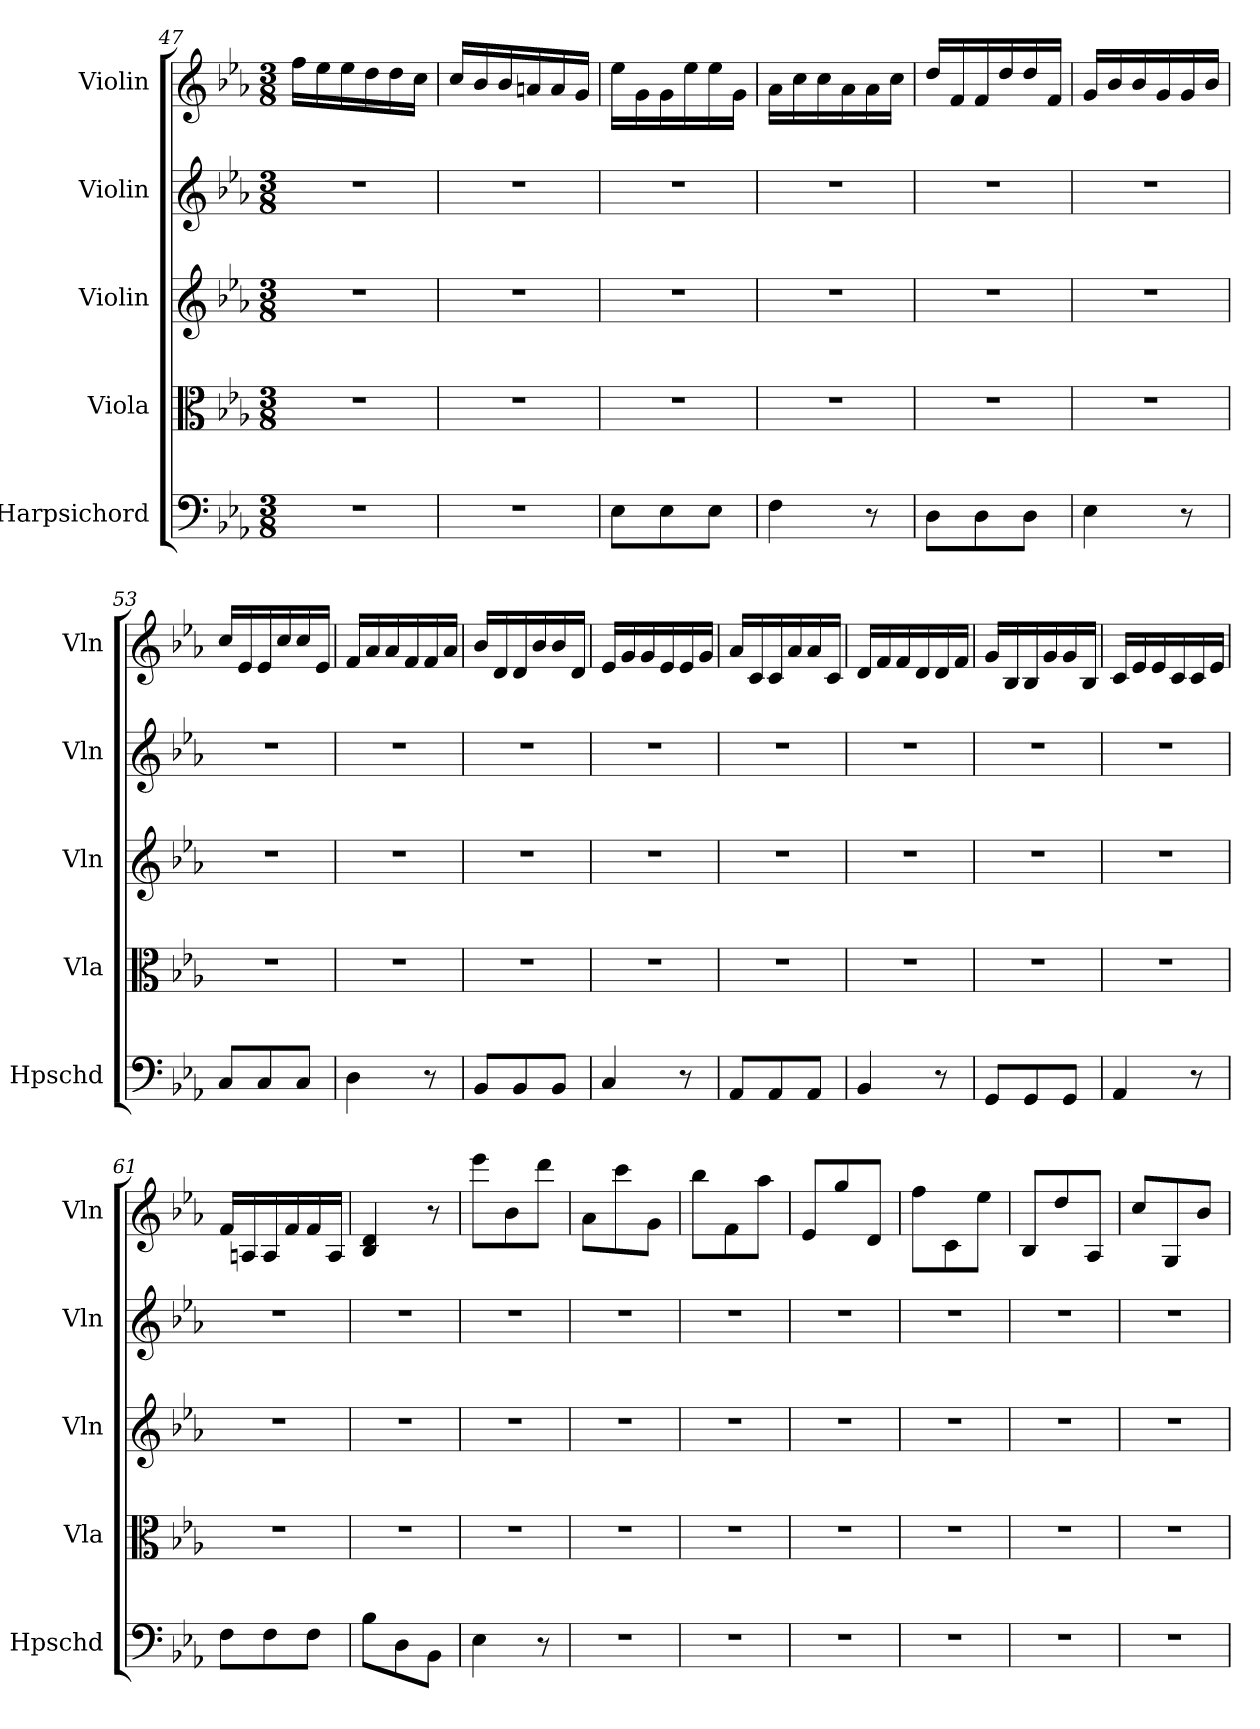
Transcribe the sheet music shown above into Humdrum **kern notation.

**kern	**kern	**kern	**kern	**kern
*part5	*part4	*part3	*part2	*part1
*staff5	*staff4	*staff3	*staff2	*staff1
*I"Harpsichord	*I"Viola	*I"Violin	*I"Violin	*I"Violin
*I'Hpschd	*I'Vla	*I'Vln	*I'Vln	*I'Vln
*clefF4	*clefC3	*clefG2	*clefG2	*clefG2
*k[b-e-a-]	*k[b-e-a-]	*k[b-e-a-]	*k[b-e-a-]	*k[b-e-a-]
*E-:	*E-:	*E-:	*E-:	*E-:
*M3/8	*M3/8	*M3/8	*M3/8	*M3/8
=47	=47	=47	=47	=47
4.r	4.r	4.r	4.r	16ff\LL
.	.	.	.	16ee-\
.	.	.	.	16ee-\
.	.	.	.	16dd\
.	.	.	.	16dd\
.	.	.	.	16cc\JJ
=48	=48	=48	=48	=48
4.r	4.r	4.r	4.r	16cc/LL
.	.	.	.	16b-/
.	.	.	.	16b-/
.	.	.	.	16an/
.	.	.	.	16a/
.	.	.	.	16g/JJ
=49	=49	=49	=49	=49
8E-\L	4.r	4.r	4.r	16ee-\LL
.	.	.	.	16g\
8E-\	.	.	.	16g\
.	.	.	.	16ee-\
8E-\J	.	.	.	16ee-\
.	.	.	.	16g\JJ
=50	=50	=50	=50	=50
4F\	4.r	4.r	4.r	16a-\LL
.	.	.	.	16cc\
.	.	.	.	16cc\
.	.	.	.	16a-\
8r	.	.	.	16a-\
.	.	.	.	16cc\JJ
=51	=51	=51	=51	=51
8D\L	4.r	4.r	4.r	16dd/LL
.	.	.	.	16f/
8D\	.	.	.	16f/
.	.	.	.	16dd/
8D\J	.	.	.	16dd/
.	.	.	.	16f/JJ
=52	=52	=52	=52	=52
4E-\	4.r	4.r	4.r	16g/LL
.	.	.	.	16b-/
.	.	.	.	16b-/
.	.	.	.	16g/
8r	.	.	.	16g/
.	.	.	.	16b-/JJ
=53	=53	=53	=53	=53
8C/L	4.r	4.r	4.r	16cc/LL
.	.	.	.	16e-/
8C/	.	.	.	16e-/
.	.	.	.	16cc/
8C/J	.	.	.	16cc/
.	.	.	.	16e-/JJ
=54	=54	=54	=54	=54
4D\	4.r	4.r	4.r	16f/LL
.	.	.	.	16a-/
.	.	.	.	16a-/
.	.	.	.	16f/
8r	.	.	.	16f/
.	.	.	.	16a-/JJ
=55	=55	=55	=55	=55
8BB-/L	4.r	4.r	4.r	16b-/LL
.	.	.	.	16d/
8BB-/	.	.	.	16d/
.	.	.	.	16b-/
8BB-/J	.	.	.	16b-/
.	.	.	.	16d/JJ
=56	=56	=56	=56	=56
4C/	4.r	4.r	4.r	16e-/LL
.	.	.	.	16g/
.	.	.	.	16g/
.	.	.	.	16e-/
8r	.	.	.	16e-/
.	.	.	.	16g/JJ
=57	=57	=57	=57	=57
8AA-/L	4.r	4.r	4.r	16a-/LL
.	.	.	.	16c/
8AA-/	.	.	.	16c/
.	.	.	.	16a-/
8AA-/J	.	.	.	16a-/
.	.	.	.	16c/JJ
=58	=58	=58	=58	=58
4BB-/	4.r	4.r	4.r	16d/LL
.	.	.	.	16f/
.	.	.	.	16f/
.	.	.	.	16d/
8r	.	.	.	16d/
.	.	.	.	16f/JJ
=59	=59	=59	=59	=59
8GG/L	4.r	4.r	4.r	16g/LL
.	.	.	.	16B-/
8GG/	.	.	.	16B-/
.	.	.	.	16g/
8GG/J	.	.	.	16g/
.	.	.	.	16B-/JJ
=60	=60	=60	=60	=60
4AA-/	4.r	4.r	4.r	16c/LL
.	.	.	.	16e-/
.	.	.	.	16e-/
.	.	.	.	16c/
8r	.	.	.	16c/
.	.	.	.	16e-/JJ
=61	=61	=61	=61	=61
8F\L	4.r	4.r	4.r	16f/LL
.	.	.	.	16An/
8F\	.	.	.	16A/
.	.	.	.	16f/
8F\J	.	.	.	16f/
.	.	.	.	16A/JJ
=62	=62	=62	=62	=62
8B-\L	4.r	4.r	4.r	4B-/ 4d/
8D\	.	.	.	.
8BB-\J	.	.	.	8r
=63	=63	=63	=63	=63
4E-\	4.r	4.r	4.r	8eee-\L
.	.	.	.	8b-\
8r	.	.	.	8ddd\J
=64	=64	=64	=64	=64
4.r	4.r	4.r	4.r	8a-\L
.	.	.	.	8ccc\
.	.	.	.	8g\J
=65	=65	=65	=65	=65
4.r	4.r	4.r	4.r	8bb-\L
.	.	.	.	8f\
.	.	.	.	8aa-\J
=66	=66	=66	=66	=66
4.r	4.r	4.r	4.r	8e-/L
.	.	.	.	8gg/
.	.	.	.	8d/J
=67	=67	=67	=67	=67
4.r	4.r	4.r	4.r	8ff\L
.	.	.	.	8c\
.	.	.	.	8ee-\J
=68	=68	=68	=68	=68
4.r	4.r	4.r	4.r	8B-/L
.	.	.	.	8dd/
.	.	.	.	8A-/J
=69	=69	=69	=69	=69
4.r	4.r	4.r	4.r	8cc/L
.	.	.	.	8G/
.	.	.	.	8b-/J
=	=	=	=	=
*-	*-	*-	*-	*-
